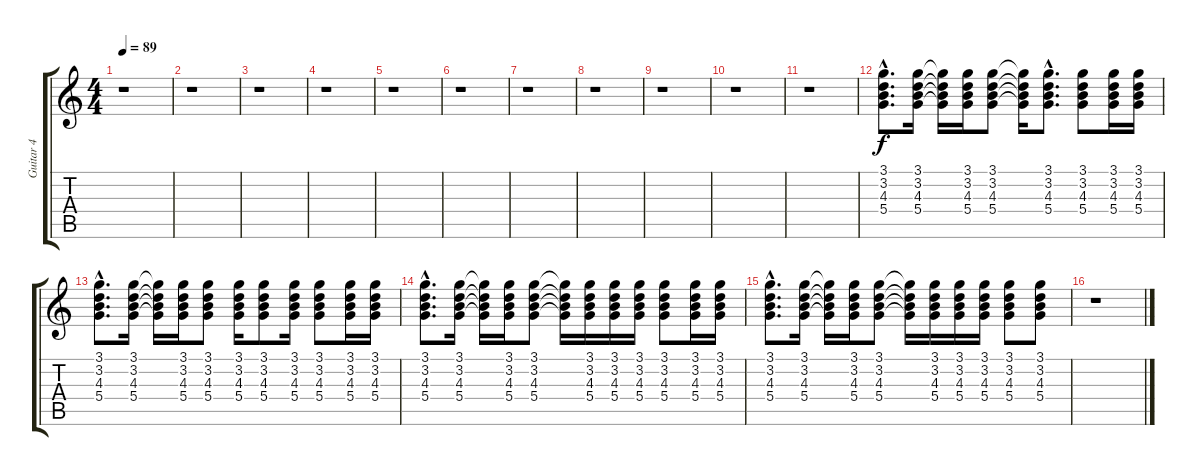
\track ("Guitar 4" "Guitar 4") {instrument acousticguitarsteel}
\staff {score tabs}
\tuning (E4 B3 G3 D3 A2 E2) {hide}
\ts (4 4)
\tempo 89
\clef g2
\ks c
r.1{dy f} |
r.1 |
r.1 |
r.1 |
r.1 |
r.1 |
r.1 |
r.1 |
r.1 |
r.1 |
r.1 |
(3.1{hac} 3.2{hac} 4.3{hac} 5.4{hac}).8{d} (3.1 3.2 4.3 5.4).16 (3.1{t} 3.2{t} 4.3{t} 5.4{t}).16 (3.1 3.2 4.3 5.4).16 (3.1 3.2 4.3 5.4).8 (3.1{t} 3.2{t} 4.3{t} 5.4{t}).16 (3.1{hac} 3.2{hac} 4.3{hac} 5.4{hac}).8{d} (3.1 3.2 4.3 5.4).8 (3.1 3.2 4.3 5.4).16 (3.1 3.2 4.3 5.4).16 |
(3.1{hac} 3.2{hac} 4.3{hac} 5.4{hac}).8{d} (3.1 3.2 4.3 5.4).16 (3.1{t} 3.2{t} 4.3{t} 5.4{t}).16 (3.1 3.2 4.3 5.4).16 (3.1 3.2 4.3 5.4).8 (3.1 3.2 4.3 5.4).16 (3.1 3.2 4.3 5.4).8 (3.1 3.2 4.3 5.4).16 (3.1 3.2 4.3 5.4).8 (3.1 3.2 4.3 5.4).16 (3.1 3.2 4.3 5.4).16 |
(3.1{hac} 3.2{hac} 4.3{hac} 5.4{hac}).8{d} (3.1 3.2 4.3 5.4).16 (3.1{t} 3.2{t} 4.3{t} 5.4{t}).16 (3.1 3.2 4.3 5.4).16 (3.1 3.2 4.3 5.4).8 (3.1{t} 3.2{t} 4.3{t} 5.4{t}).16 (3.1 3.2 4.3 5.4).16 (3.1 3.2 4.3 5.4).16 (3.1 3.2 4.3 5.4).16 (3.1 3.2 4.3 5.4).8 (3.1 3.2 4.3 5.4).16 (3.1 3.2 4.3 5.4).16 |
(3.1{hac} 3.2{hac} 4.3{hac} 5.4{hac}).8{d} (3.1 3.2 4.3 5.4).16 (3.1{t} 3.2{t} 4.3{t} 5.4{t}).16 (3.1 3.2 4.3 5.4).16 (3.1 3.2 4.3 5.4).8 (3.1{t} 3.2{t} 4.3{t} 5.4{t}).16 (3.1 3.2 4.3 5.4).16 (3.1 3.2 4.3 5.4).16 (3.1 3.2 4.3 5.4).16 (3.1 3.2 4.3 5.4).8 (3.1 3.2 4.3 5.4).8 |
r.1
